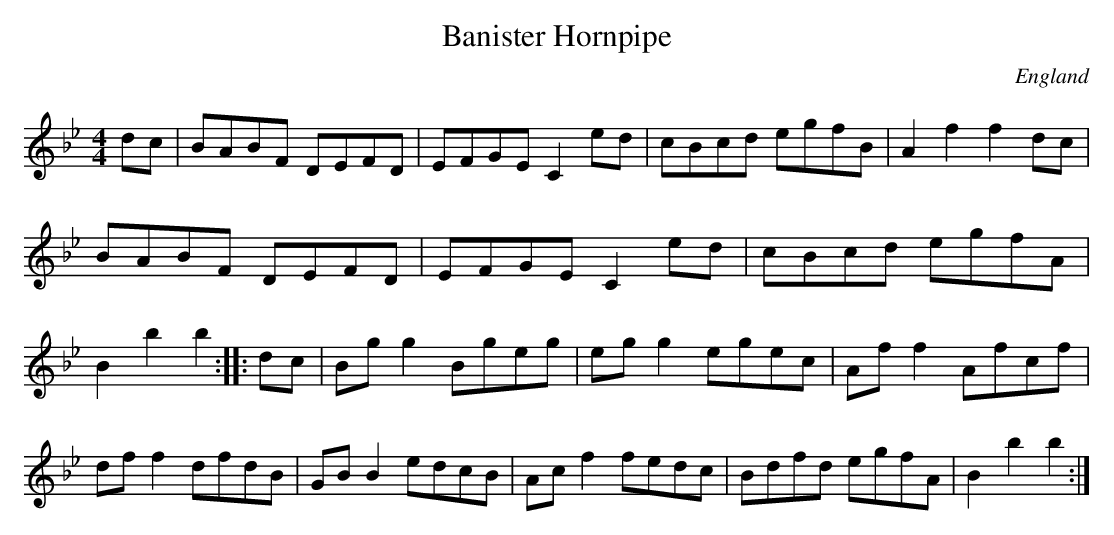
X:1
T:Banister Hornpipe
M:4/4
O:England
K:Bb
dc|\
BABF DEFD| EFGE C2ed| cBcd egfB| A2f2 f2dc|\
BABF DEFD| EFGE C2ed| cBcd egfA| B2b2 b2::\
dc|\
Bg g2 Bgeg| egg2 egec| Aff2 Afcf| dff2 dfdB|\
GBB2 edcB| Acf2 fedc| Bdfd egfA| B2b2 b2:|
